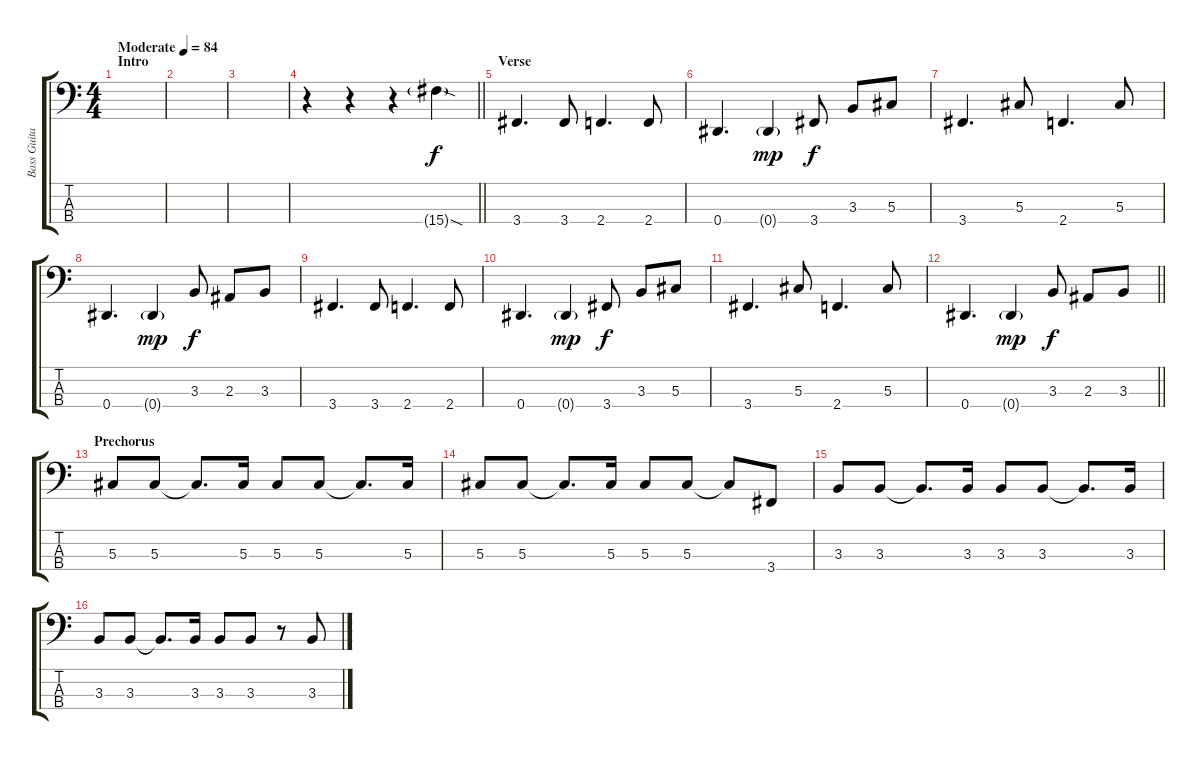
\track ("Bass Guitar" "Bass Guita") {instrument electricbassfinger}
\staff {score tabs}
\tuning (Gb2 Db2 Ab1 Eb1) {hide}
\ts (4 4)
\section ("" "Intro")
\tempo (84 "Moderate")
\clef f4
\ks c
|
|
|
\barLineRight lightlight
r.4 r.4 r.4 15.4{sod g}.4 |
\section ("" "Verse")
3.4.4{d dy f} 3.4.8 2.4.4{d} 2.4.8 |
0.4.4{d} 0.4{g}.4{dy mp} 3.4.8{dy f} 3.3.8 5.3.8 |
3.4.4{d} 5.3.8 2.4.4{d} 5.3.8 |
0.4.4{d} 0.4{g}.4{dy mp} 3.3.8{dy f} 2.3.8 3.3.8 |
3.4.4{d} 3.4.8 2.4.4{d} 2.4.8 |
0.4.4{d} 0.4{g}.4{dy mp} 3.4.8{dy f} 3.3.8 5.3.8 |
3.4.4{d} 5.3.8 2.4.4{d} 5.3.8 |
\barLineRight lightlight
0.4.4{d} 0.4{g}.4{dy mp} 3.3.8{dy f} 2.3.8 3.3.8 |
\section ("" "Prechorus")
5.3.8 5.3.8 5.3{t}.8{d} 5.3.16 5.3.8 5.3.8 5.3{t}.8{d} 5.3.16 |
5.3.8 5.3.8 5.3{t}.8{d} 5.3.16 5.3.8 5.3.8 5.3{t}.8 3.4.8 |
3.3.8 3.3.8 3.3{t}.8{d} 3.3.16 3.3.8 3.3.8 3.3{t}.8{d} 3.3.16 |
3.3.8 3.3.8 3.3{t}.8{d} 3.3.16 3.3.8 3.3.8 r.8 3.3.8
